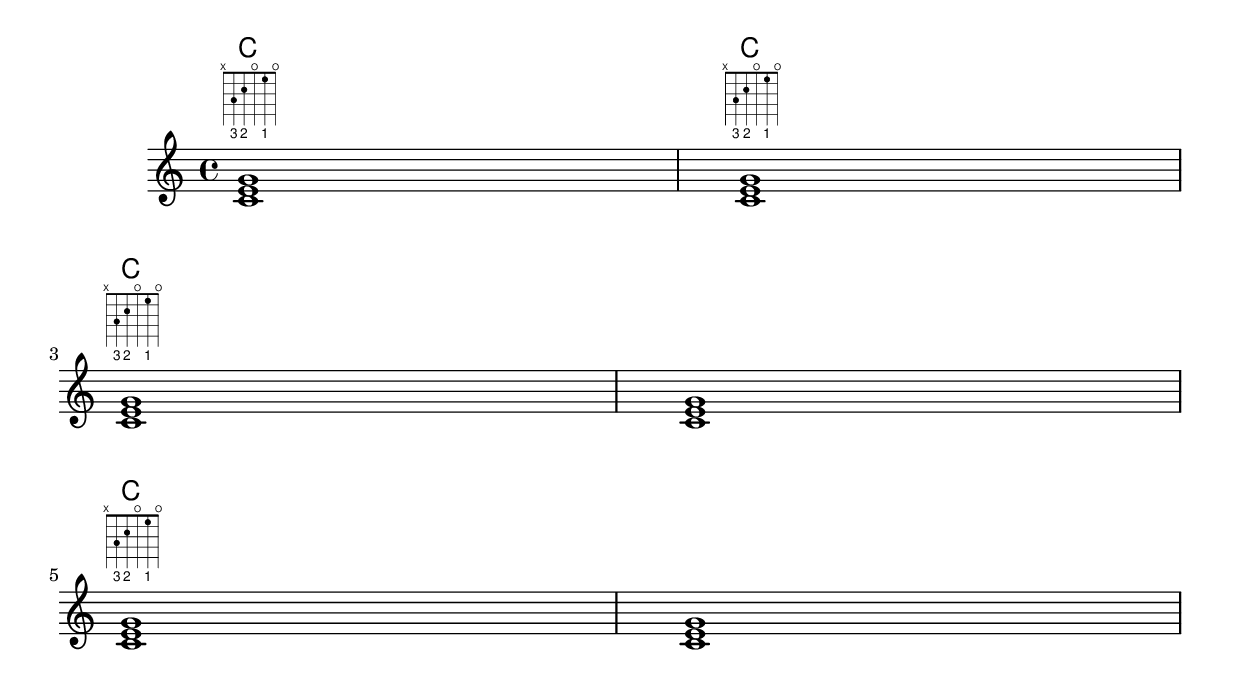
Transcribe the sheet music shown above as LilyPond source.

% Do not edit this file; it is automatically
% generated from Documentation/snippets/new
% This file is in the public domain.
%% Note: this file works from version 2.13.0
\version "2.13.10"

\header {
%% Translation of GIT committish: 45fc8488655f9ea122d1ec6e3328892618bd6971
  texidoces = "
Se puede hacer que los diagramas de posiciones se muestren sólo
cuando el acorde cambia o al comienzo de una nueva línea.

"

  doctitlees = "Cambios de acorde de posiciones de trastes"


%% Translation of GIT committish: d96023d8792c8af202c7cb8508010c0d3648899d
texidocde = "
Bunddiagramme können definiert werden, sodass sie nur angezeigt werden,
wenn der Akkord sich ändert oder eine neue Zeile anfängt.

"

  doctitlede = "Akkordänderungen für Bunddiagramme"

  lsrtags = "fretted-strings"
  texidoc = "FretBoards can be set to display only when the chord changes
or at the beginning of a new line."
  doctitle = "chordChanges for FretBoards"
} % begin verbatim


\include "predefined-guitar-fretboards.ly"

myChords = \chordmode {
  c1 c1 \break
  \set chordChanges = ##t
  c1 c1 \break
  c1 c1 \break
}

<<
  \new ChordNames { \myChords }
  \new FretBoards { \myChords }
  \new Staff { \myChords }
>>
